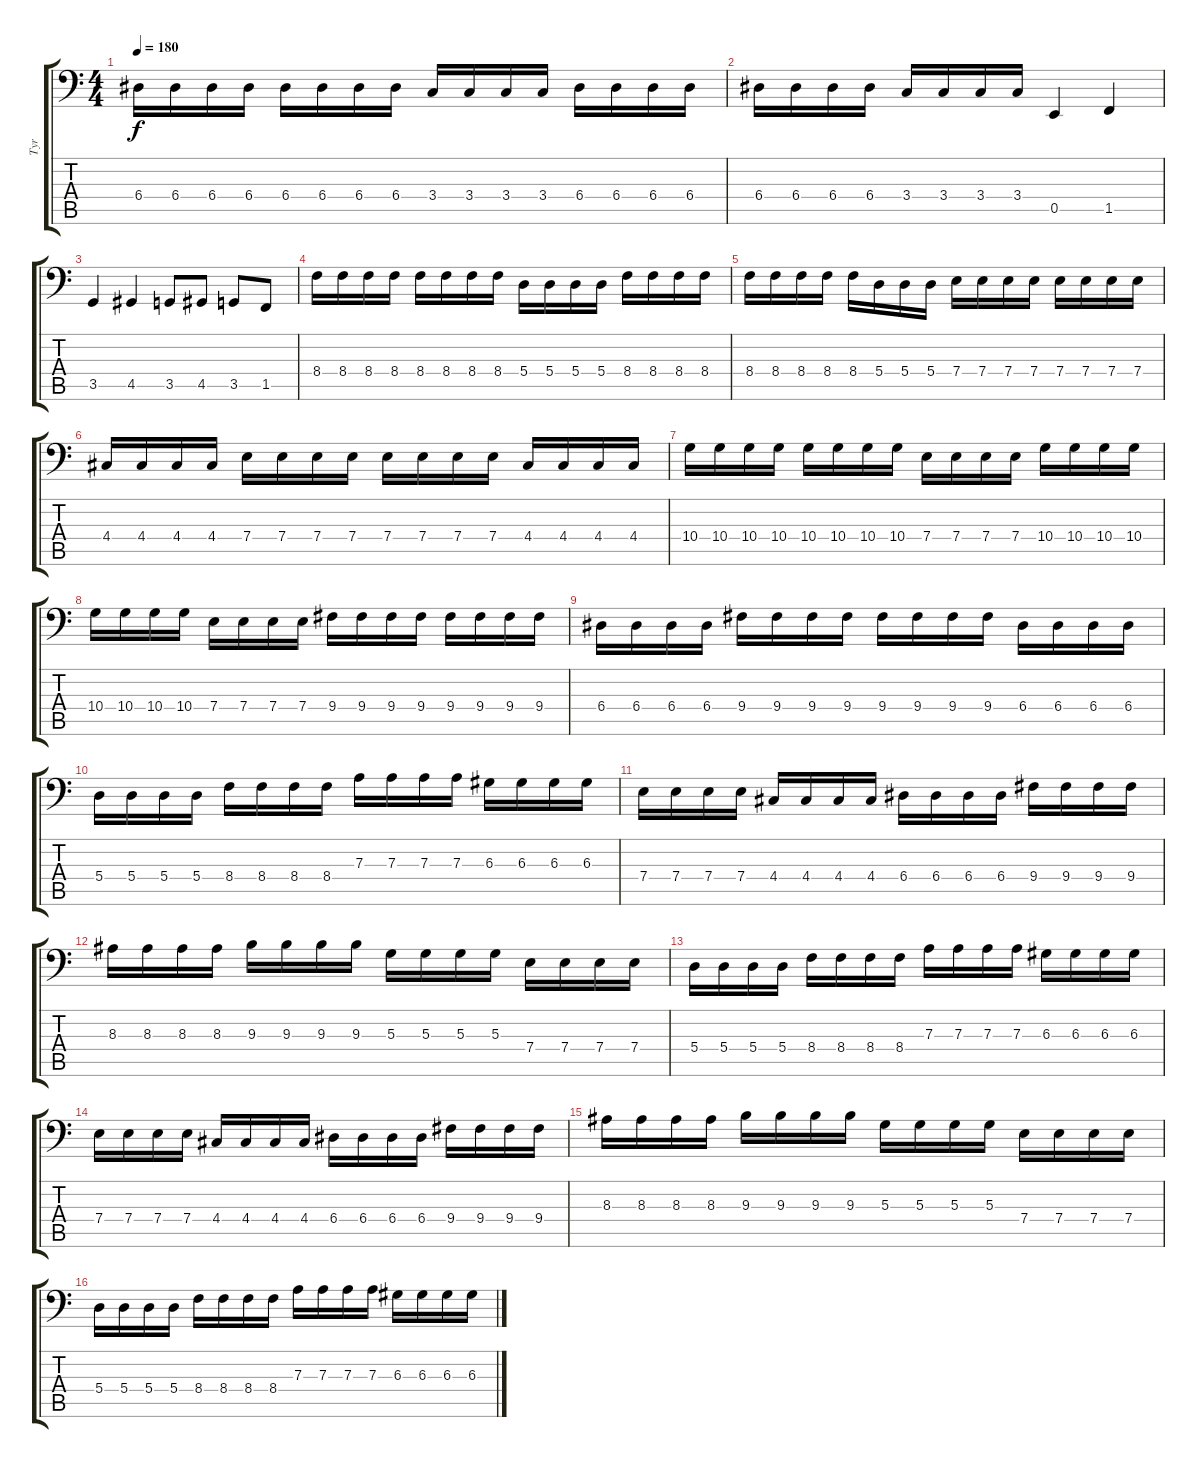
\track ("Tyr" "Tyr") {instrument electricbassfinger}
\staff {score tabs}
\tuning (C3 G2 D2 A1 E1 B0) {hide}
\ts (4 4)
\tempo 180
\clef f4
\ks c
6.4.16{dy f} 6.4.16 6.4.16 6.4.16 6.4.16 6.4.16 6.4.16 6.4.16 3.4.16 3.4.16 3.4.16 3.4.16 6.4.16 6.4.16 6.4.16 6.4.16 |
6.4.16 6.4.16 6.4.16 6.4.16 3.4.16 3.4.16 3.4.16 3.4.16 0.5.4 1.5.4 |
3.5.4 4.5.4 3.5.8 4.5.8 3.5.8 1.5.8 |
8.4.16 8.4.16 8.4.16 8.4.16 8.4.16 8.4.16 8.4.16 8.4.16 5.4.16 5.4.16 5.4.16 5.4.16 8.4.16 8.4.16 8.4.16 8.4.16 |
8.4.16 8.4.16 8.4.16 8.4.16 8.4.16 5.4.16 5.4.16 5.4.16 7.4.16 7.4.16 7.4.16 7.4.16 7.4.16 7.4.16 7.4.16 7.4.16 |
4.4.16 4.4.16 4.4.16 4.4.16 7.4.16 7.4.16 7.4.16 7.4.16 7.4.16 7.4.16 7.4.16 7.4.16 4.4.16 4.4.16 4.4.16 4.4.16 |
10.4.16 10.4.16 10.4.16 10.4.16 10.4.16 10.4.16 10.4.16 10.4.16 7.4.16 7.4.16 7.4.16 7.4.16 10.4.16 10.4.16 10.4.16 10.4.16 |
10.4.16 10.4.16 10.4.16 10.4.16 7.4.16 7.4.16 7.4.16 7.4.16 9.4.16 9.4.16 9.4.16 9.4.16 9.4.16 9.4.16 9.4.16 9.4.16 |
6.4.16 6.4.16 6.4.16 6.4.16 9.4.16 9.4.16 9.4.16 9.4.16 9.4.16 9.4.16 9.4.16 9.4.16 6.4.16 6.4.16 6.4.16 6.4.16 |
5.4.16 5.4.16 5.4.16 5.4.16 8.4.16 8.4.16 8.4.16 8.4.16 7.3.16 7.3.16 7.3.16 7.3.16 6.3.16 6.3.16 6.3.16 6.3.16 |
7.4.16 7.4.16 7.4.16 7.4.16 4.4.16 4.4.16 4.4.16 4.4.16 6.4.16 6.4.16 6.4.16 6.4.16 9.4.16 9.4.16 9.4.16 9.4.16 |
8.3.16 8.3.16 8.3.16 8.3.16 9.3.16 9.3.16 9.3.16 9.3.16 5.3.16 5.3.16 5.3.16 5.3.16 7.4.16 7.4.16 7.4.16 7.4.16 |
5.4.16 5.4.16 5.4.16 5.4.16 8.4.16 8.4.16 8.4.16 8.4.16 7.3.16 7.3.16 7.3.16 7.3.16 6.3.16 6.3.16 6.3.16 6.3.16 |
7.4.16 7.4.16 7.4.16 7.4.16 4.4.16 4.4.16 4.4.16 4.4.16 6.4.16 6.4.16 6.4.16 6.4.16 9.4.16 9.4.16 9.4.16 9.4.16 |
8.3.16 8.3.16 8.3.16 8.3.16 9.3.16 9.3.16 9.3.16 9.3.16 5.3.16 5.3.16 5.3.16 5.3.16 7.4.16 7.4.16 7.4.16 7.4.16 |
5.4.16 5.4.16 5.4.16 5.4.16 8.4.16 8.4.16 8.4.16 8.4.16 7.3.16 7.3.16 7.3.16 7.3.16 6.3.16 6.3.16 6.3.16 6.3.16
